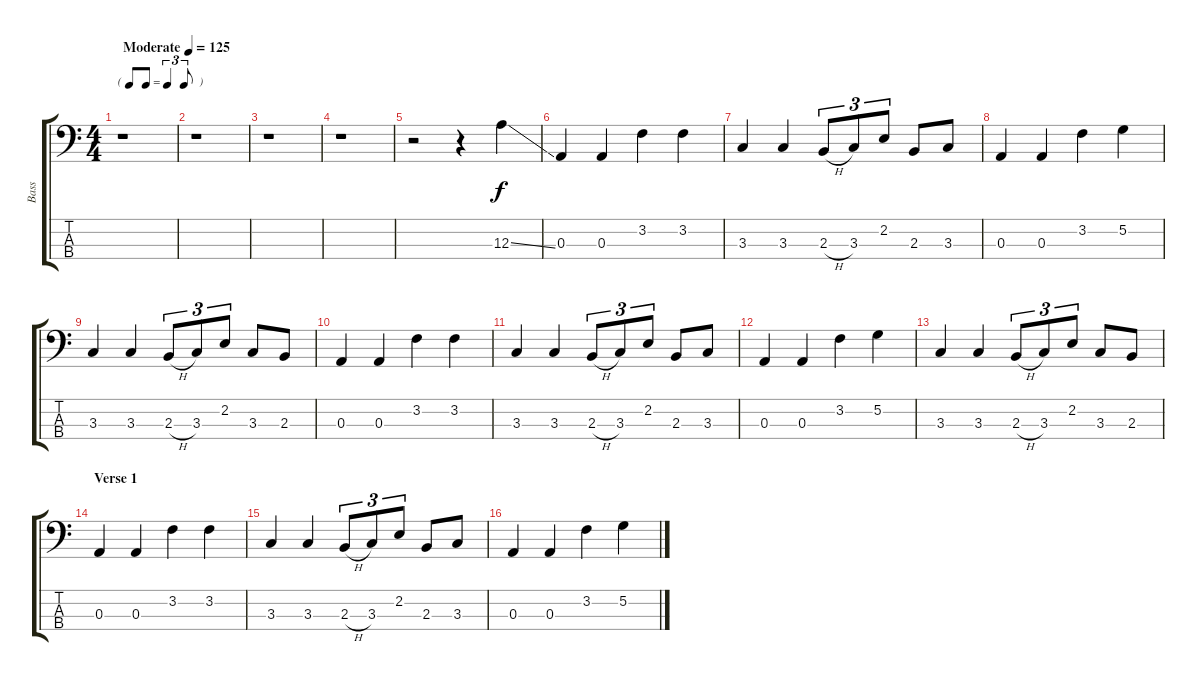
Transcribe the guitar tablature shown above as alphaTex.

\track ("Bass" "Bass") {instrument electricbassfinger}
\staff {score tabs}
\tuning (G2 D2 A1 E1) {hide}
\ts (4 4)
\tf triplet8th
\tempo (125 "Moderate")
\clef f4
\ks c
r.1{dy f instrument electricbassfinger} |
r.1 |
r.1 |
r.1 |
r.2 r.4 12.3{ss}.4 |
0.3.4 0.3.4 3.2.4 3.2.4 |
3.3.4 3.3.4 2.3{h}.8{tu (3 2)} 3.3.8{tu (3 2)} 2.2.8{tu (3 2)} 2.3.8 3.3.8 |
0.3.4 0.3.4 3.2.4 5.2.4 |
3.3.4 3.3.4 2.3{h}.8{tu (3 2)} 3.3.8{tu (3 2)} 2.2.8{tu (3 2)} 3.3.8 2.3.8 |
0.3.4 0.3.4 3.2.4 3.2.4 |
3.3.4 3.3.4 2.3{h}.8{tu (3 2)} 3.3.8{tu (3 2)} 2.2.8{tu (3 2)} 2.3.8 3.3.8 |
0.3.4 0.3.4 3.2.4 5.2.4 |
3.3.4 3.3.4 2.3{h}.8{tu (3 2)} 3.3.8{tu (3 2)} 2.2.8{tu (3 2)} 3.3.8 2.3.8 |
\section ("" "Verse 1")
0.3.4 0.3.4 3.2.4 3.2.4 |
3.3.4 3.3.4 2.3{h}.8{tu (3 2)} 3.3.8{tu (3 2)} 2.2.8{tu (3 2)} 2.3.8 3.3.8 |
0.3.4 0.3.4 3.2.4 5.2.4
